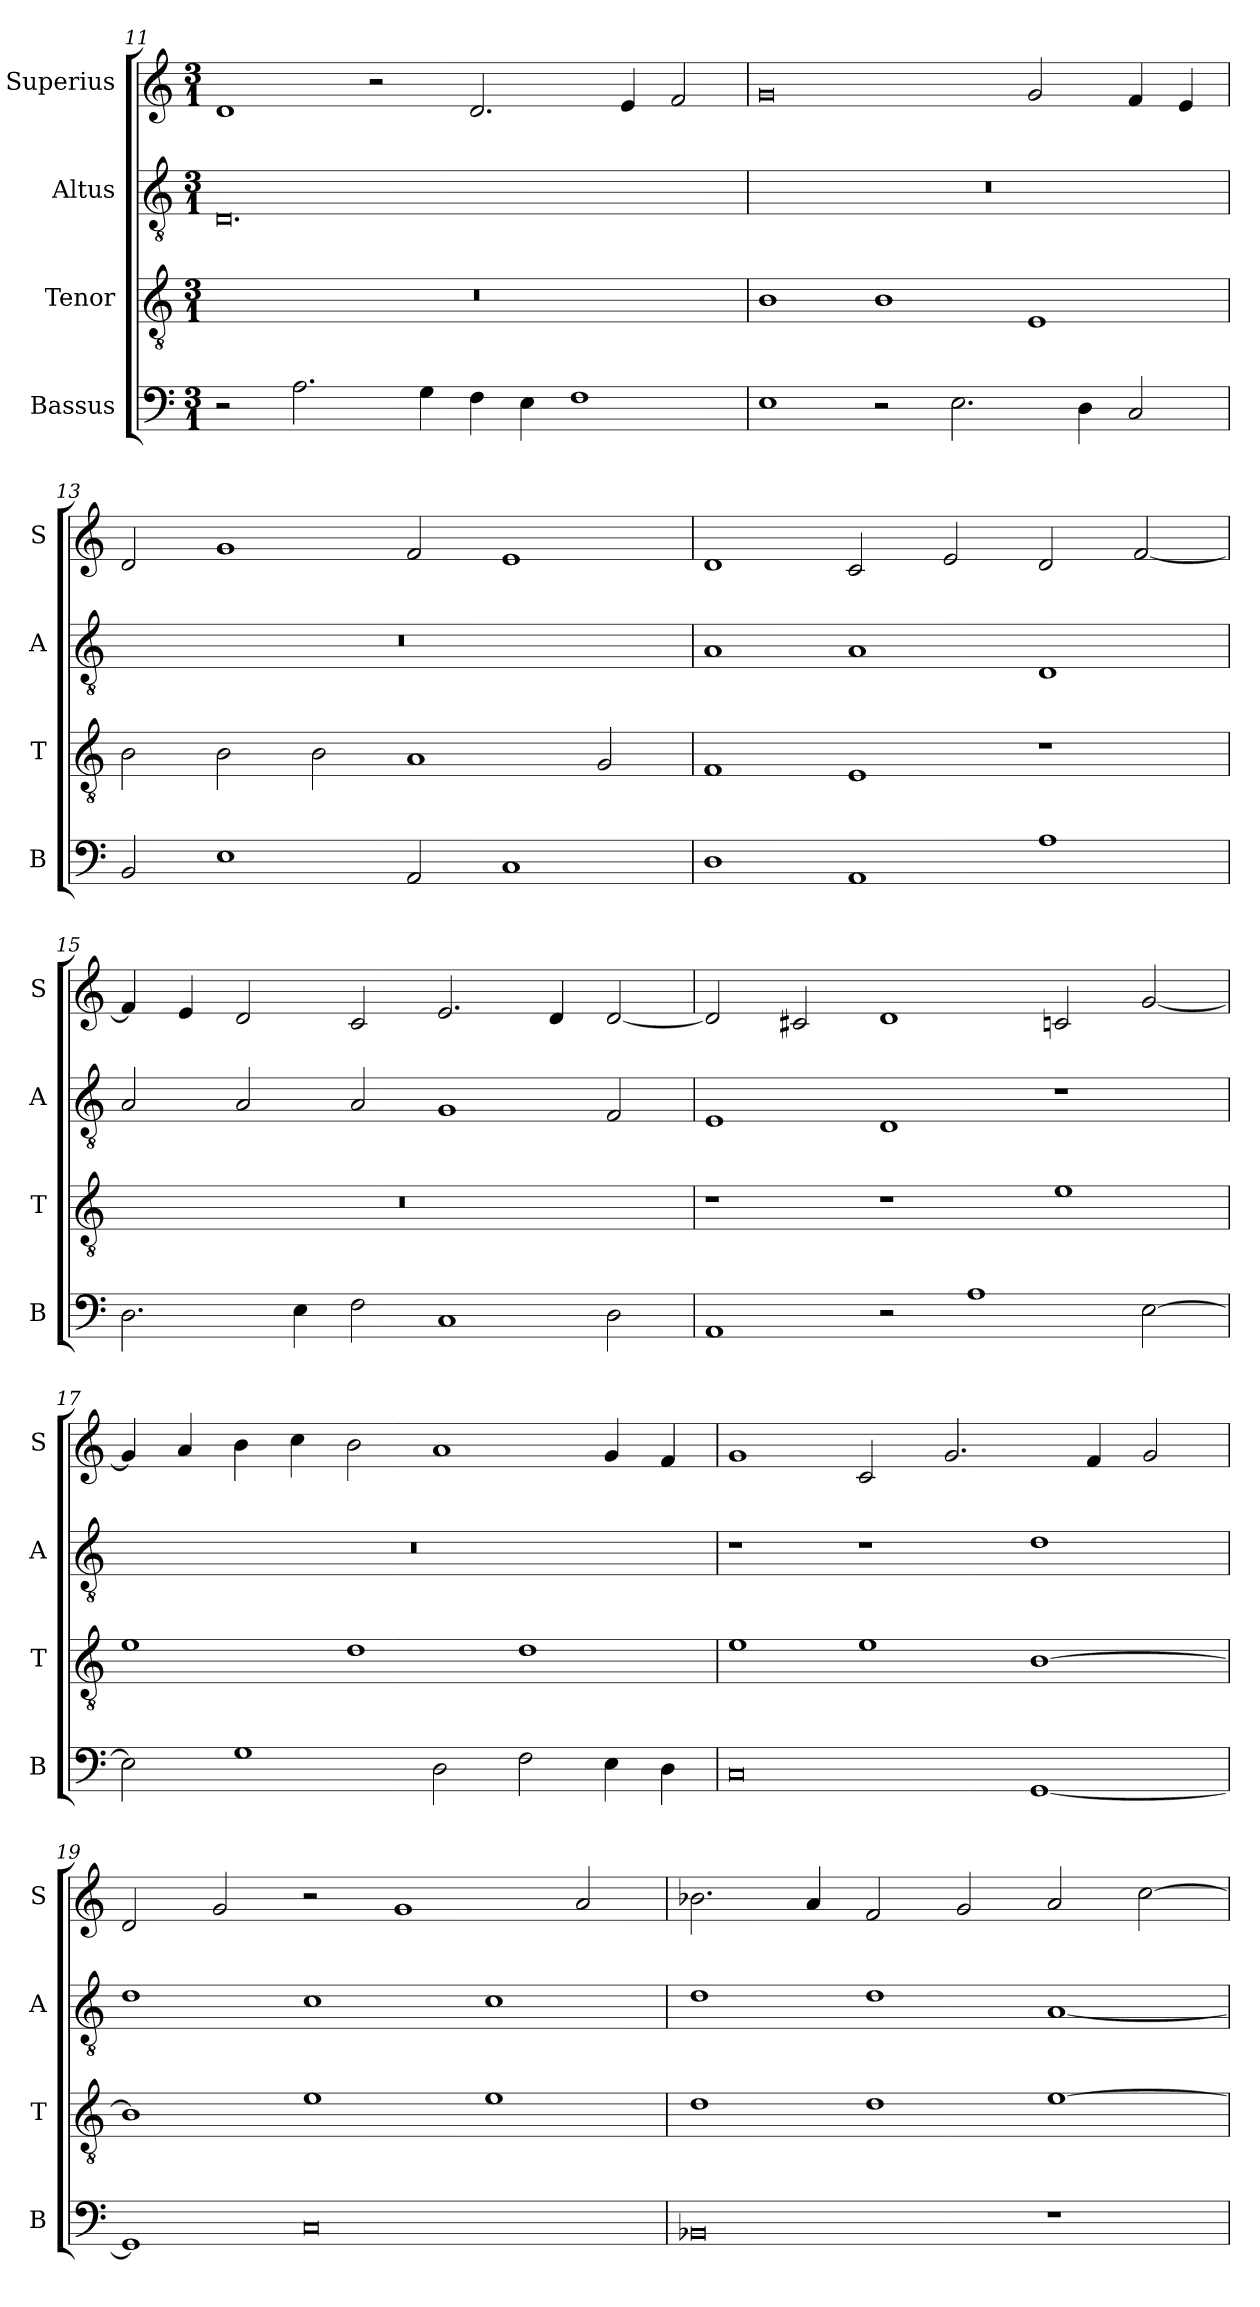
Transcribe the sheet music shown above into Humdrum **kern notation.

**kern	**kern	**kern	**kern
*part4	*part3	*part2	*part1
*staff4	*staff3	*staff2	*staff1
*I"Bassus	*I"Tenor	*I"Altus	*I"Superius
*I'B	*I'T	*I'A	*I'S
*clefF4	*clefGv2	*clefGv2	*clefG2
*k[]	*k[]	*k[]	*k[]
*M3/1	*M3/1	*M3/1	*M3/1
=11	=11	=11	=11
2r	0.r	0.D	1d
2.A	.	.	.
.	.	.	2r
4G	.	.	.
4F	.	.	2.d
4E	.	.	.
1F	.	.	.
.	.	.	4e
.	.	.	2f
=12	=12	=12	=12
1E	1B	0.r	0g
2r	1B	.	.
2.E	.	.	.
.	1E	.	2g
4D	.	.	.
2C	.	.	4f
.	.	.	4e
=13	=13	=13	=13
2BB	2B	0.r	2d
1E	2B	.	1g
.	2B	.	.
2AA	1A	.	2f
1C	.	.	1e
.	2G	.	.
=14	=14	=14	=14
1D	1F	1A	1d
1AA	1E	1A	2c
.	.	.	2e
1A	1r	1D	2d
.	.	.	[2f
=15	=15	=15	=15
2.D	0.r	2A	4f]
.	.	.	4e
.	.	2A	2d
4E	.	.	.
2F	.	2A	2c
1C	.	1G	2.e
.	.	.	4d
2D	.	2F	[2d
=16	=16	=16	=16
1AA	1r	1E	2d]
.	.	.	2c#X
2r	1r	1D	1d
1A	.	.	.
.	1e	1r	2cn
[2E	.	.	[2g
=17	=17	=17	=17
2E]	1e	0.r	4g]
.	.	.	4a
1G	.	.	4b
.	.	.	4cc
.	1d	.	2b
2D	.	.	1a
2F	1d	.	.
4E	.	.	4g
4D	.	.	4f
=18	=18	=18	=18
0C	1e	1r	1g
.	1e	1r	2c
.	.	.	2.g
[1GG	[1B	1d	.
.	.	.	4f
.	.	.	2g
=19	=19	=19	=19
1GG]	1B]	1d	2d
.	.	.	2g
0C	1e	1c	2r
.	.	.	1g
.	1e	1c	.
.	.	.	2a
=20	=20	=20	=20
0BB-X	1d	1d	2.b-X
.	.	.	4a
.	1d	1d	2f
.	.	.	2g
1r	[1e	[1A	2a
.	.	.	[2cc
=	=	=	=
*-	*-	*-	*-
